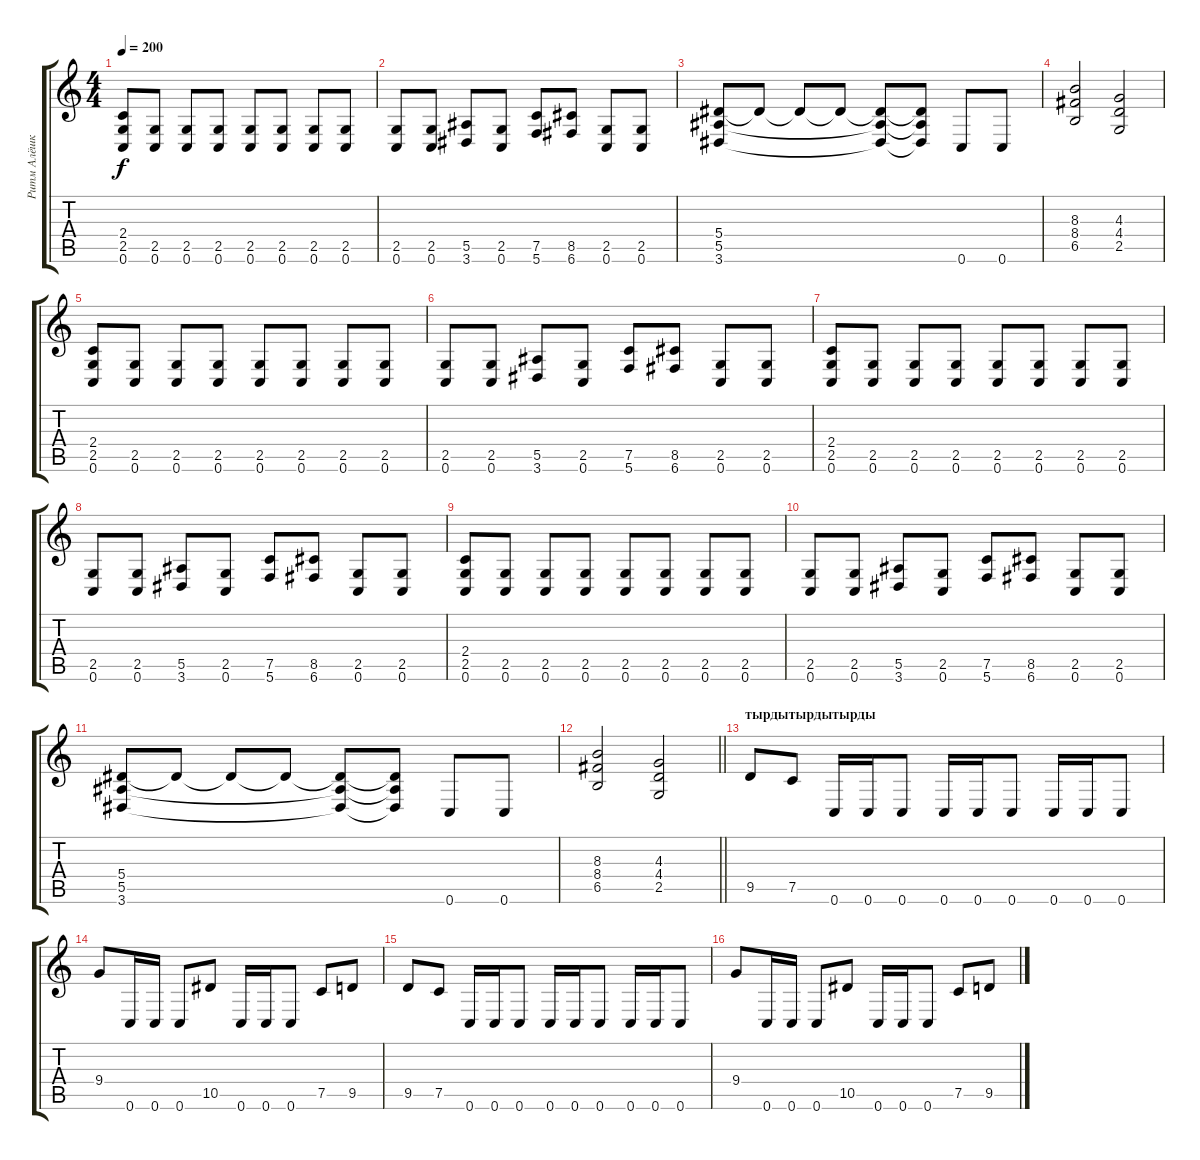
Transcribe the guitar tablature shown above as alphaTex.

\track ("Ритм Алёшка" "Ритм Алёшк") {instrument distortionguitar}
\staff {score tabs}
\tuning (C4 G3 Eb3 Bb2 F2 C2) {hide}
\ts (4 4)
\tempo 200
\clef g2
\ks c
(2.4 2.5 0.6).8{dy f} (2.5 0.6).8 (2.5 0.6).8 (2.5 0.6).8 (2.5 0.6).8 (2.5 0.6).8 (2.5 0.6).8 (2.5 0.6).8 |
(2.5 0.6).8 (2.5 0.6).8 (5.5 3.6).8 (2.5 0.6).8 (7.5 5.6).8 (8.5 6.6).8 (2.5 0.6).8 (2.5 0.6).8 |
(5.4 5.5 3.6).8 5.4{t}.8 5.4{t}.8 5.4{t}.8 (5.4{t} 5.5{t} 3.6{t}).8 (5.4{t} 5.5{t} 3.6{t}).8 0.6.8 0.6.8 |
(8.3 8.4 6.5).2 (4.3 4.4 2.5).2 |
(2.4 2.5 0.6).8 (2.5 0.6).8 (2.5 0.6).8 (2.5 0.6).8 (2.5 0.6).8 (2.5 0.6).8 (2.5 0.6).8 (2.5 0.6).8 |
(2.5 0.6).8 (2.5 0.6).8 (5.5 3.6).8 (2.5 0.6).8 (7.5 5.6).8 (8.5 6.6).8 (2.5 0.6).8 (2.5 0.6).8 |
(2.4 2.5 0.6).8 (2.5 0.6).8 (2.5 0.6).8 (2.5 0.6).8 (2.5 0.6).8 (2.5 0.6).8 (2.5 0.6).8 (2.5 0.6).8 |
(2.5 0.6).8 (2.5 0.6).8 (5.5 3.6).8 (2.5 0.6).8 (7.5 5.6).8 (8.5 6.6).8 (2.5 0.6).8 (2.5 0.6).8 |
(2.4 2.5 0.6).8 (2.5 0.6).8 (2.5 0.6).8 (2.5 0.6).8 (2.5 0.6).8 (2.5 0.6).8 (2.5 0.6).8 (2.5 0.6).8 |
(2.5 0.6).8 (2.5 0.6).8 (5.5 3.6).8 (2.5 0.6).8 (7.5 5.6).8 (8.5 6.6).8 (2.5 0.6).8 (2.5 0.6).8 |
(5.4 5.5 3.6).8 5.4{t}.8 5.4{t}.8 5.4{t}.8 (5.4{t} 5.5{t} 3.6{t}).8 (5.4{t} 5.5{t} 3.6{t}).8 0.6.8 0.6.8 |
\barLineRight lightlight
(8.3 8.4 6.5).2 (4.3 4.4 2.5).2 |
\section ("" "тырдытырдытырды")
9.5.8 7.5.8 0.6.16 0.6.16 0.6.8 0.6.16 0.6.16 0.6.8 0.6.16 0.6.16 0.6.8 |
9.4.8 0.6.16 0.6.16 0.6.8 10.5.8 0.6.16 0.6.16 0.6.8 7.5.8 9.5.8 |
9.5.8 7.5.8 0.6.16 0.6.16 0.6.8 0.6.16 0.6.16 0.6.8 0.6.16 0.6.16 0.6.8 |
9.4.8 0.6.16 0.6.16 0.6.8 10.5.8 0.6.16 0.6.16 0.6.8 7.5.8 9.5.8
